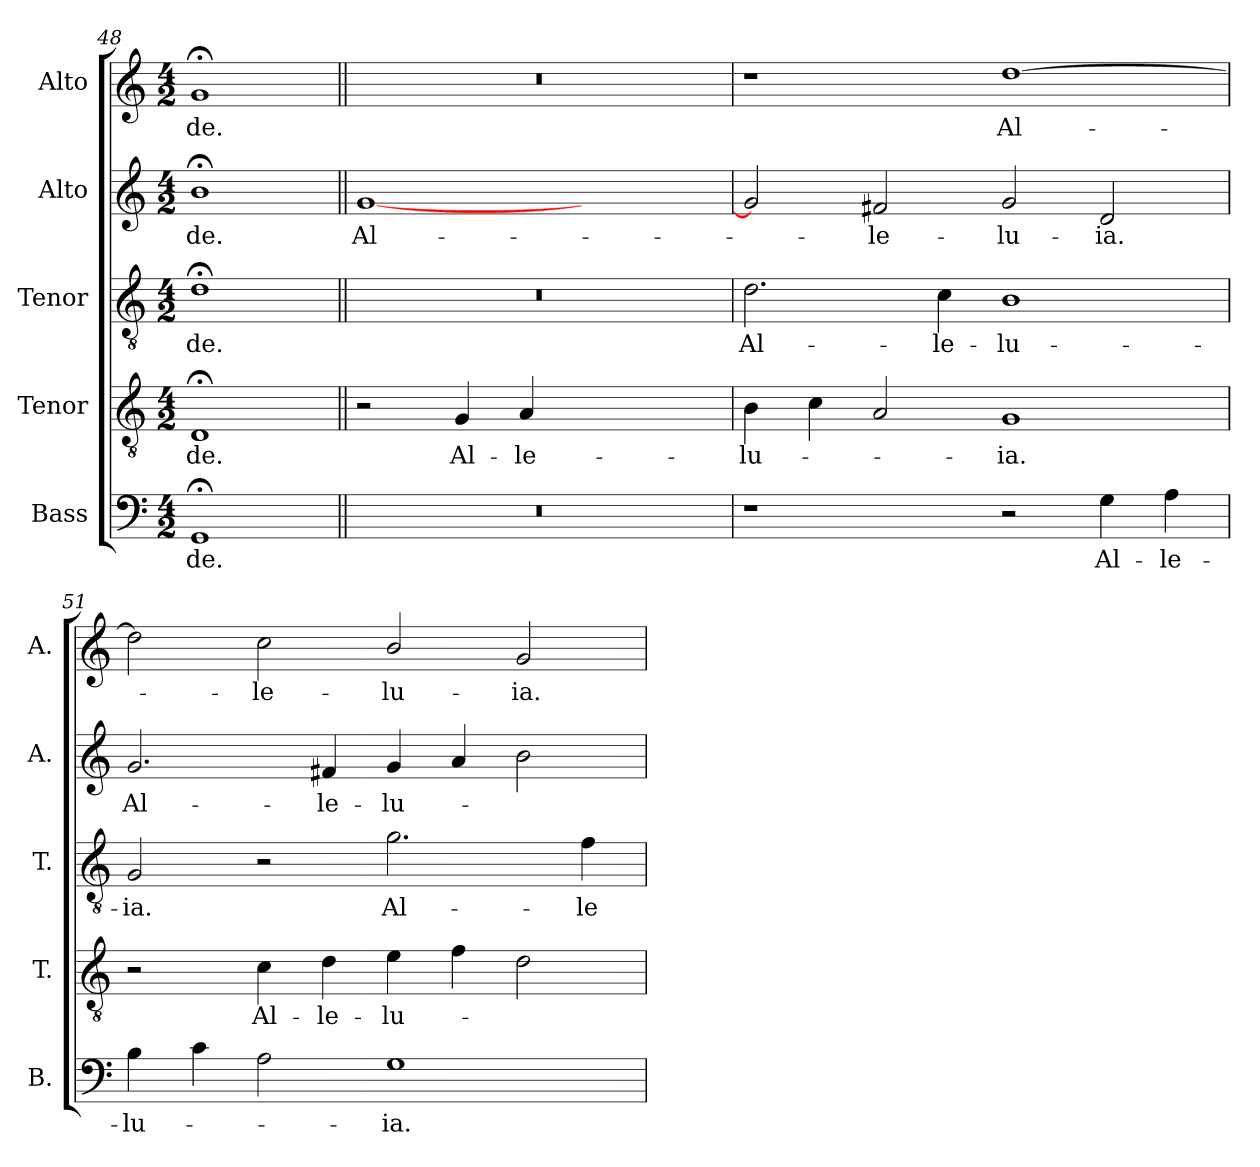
**kern	**text	**kern	**text	**kern	**text	**kern	**text	**kern	**text
*part5	*part5	*part4	*part4	*part3	*part3	*part2	*part2	*part1	*part1
*staff5	*staff5	*staff4	*staff4	*staff3	*staff3	*staff2	*staff2	*staff1	*staff1
*I"Bass	*	*I"Tenor	*	*I"Tenor	*	*I"Alto	*	*I"Alto	*
*I'B.	*	*I'T.	*	*I'T.	*	*I'A.	*	*I'A.	*
*clefF4	*	*clefGv2	*	*clefGv2	*	*clefG2	*	*clefG2	*
*	*	*ITrd7c12	*	*ITrd7c12	*	*	*	*	*
*k[]	*	*k[]	*	*k[]	*	*k[]	*	*k[]	*
*C:	*	*C:	*	*C:	*	*C:	*	*C:	*
*M4/2	*	*M4/2	*	*M4/2	*	*M4/2	*	*M4/2	*
=48	=48	=48	=48	=48	=48	=48	=48	=48	=48
!	!LO:LY:b:color=#000000	!	!	!	!	!	!	!	!
!	!	!	!LO:LY:b:color=#000000	!	!	!	!	!	!
!	!	!	!	!	!LO:LY:b:color=#000000	!	!	!	!
!	!	!	!	!	!	!	!LO:LY:b:color=#000000	!	!
!	!	!	!	!	!	!	!	!	!LO:LY:b:color=#000000
1GG;i	-de.	1DD;i	-de.	1D;i	-de.	1b;i	-de.	1g;i	-de.
!!LO:LB:g=z
=49||	=49||	=49||	=49||	=49||	=49||	=49||	=49||	=49||	=49||
!	!	!	!	!	!	!	!LO:LY:b:color=#000000	!	!
0r	.	2r	.	0r	.	[1gi	Al-	0r	.
!	!	!	!LO:LY:b:color=#000000	!	!	!	!	!	!
.	.	4GGi/	Al-	.	.	.	.	.	.
!	!	!	!LO:LY:b:color=#000000	!	!	!	!	!	!
.	.	4AAi/	-le-	.	.	.	.	.	.
.	.	1ryy	.	.	.	1ryy	.	.	.
=50	=50	=50	=50	=50	=50	=50	=50	=50	=50
!	!	!	!LO:LY:b:color=#000000	!	!	!	!	!	!
!	!	!	!	!	!LO:LY:b:color=#000000	!	!	!	!
1r	.	4BBi\	-lu-	2.Di\	Al-	2gi/]	.	1r	.
.	.	4Ci\	.	.	.	.	.	.	.
!	!	!	!	!	!	!	!LO:LY:b:color=#000000	!	!
.	.	2AAi/	.	.	.	2f#Xi/	-le-	.	.
!	!	!	!	!	!LO:LY:b:color=#000000	!	!	!	!
.	.	.	.	4Ci\	-le-	.	.	.	.
!	!	!	!LO:LY:b:color=#000000	!	!	!	!	!	!
!	!	!	!	!	!LO:LY:b:color=#000000	!	!	!	!
!	!	!	!	!	!	!	!LO:LY:b:color=#000000	!	!
!	!	!	!	!	!	!	!	!	!LO:LY:b:color=#000000
2r	.	1GGi	-ia.	1BBi	-lu-	2gi/	-lu-	[1ddi	Al-
!	!LO:LY:b:color=#000000	!	!	!	!	!	!	!	!
!	!	!	!	!	!	!	!LO:LY:b:color=#000000	!	!
4Gi\	Al-	.	.	.	.	2di/	-ia.	.	.
!	!LO:LY:b:color=#000000	!	!	!	!	!	!	!	!
4Ai\	-le-	.	.	.	.	.	.	.	.
=51	=51	=51	=51	=51	=51	=51	=51	=51	=51
!	!LO:LY:b:color=#000000	!	!	!	!	!	!	!	!
!	!	!	!	!	!LO:LY:b:color=#000000	!	!	!	!
!	!	!	!	!	!	!	!LO:LY:b:color=#000000	!	!
4Bi\	-lu-	2r	.	2GGi/	-ia.	2.gi/	Al-	2ddi\]	.
4ci\	.	.	.	.	.	.	.	.	.
!	!	!	!LO:LY:b:color=#000000	!	!	!	!	!	!
!	!	!	!	!	!	!	!	!	!LO:LY:b:color=#000000
2Ai\	.	4Ci\	Al-	2r	.	.	.	2cci\	-le-
!	!	!	!LO:LY:b:color=#000000	!	!	!	!	!	!
!	!	!	!	!	!	!	!LO:LY:b:color=#000000	!	!
.	.	4Di\	-le-	.	.	4f#Xi/	-le-	.	.
!	!LO:LY:b:color=#000000	!	!	!	!	!	!	!	!
!	!	!	!LO:LY:b:color=#000000	!	!	!	!	!	!
!	!	!	!	!	!LO:LY:b:color=#000000	!	!	!	!
!	!	!	!	!	!	!	!LO:LY:b:color=#000000	!	!
!	!	!	!	!	!	!	!	!	!LO:LY:b:color=#000000
1Gi	-ia.	4Ei\	-lu-	2.Gi\	Al-	4gi/	-lu-	2bi/	-lu-
.	.	4Fi\	.	.	.	4ai/	.	.	.
!	!	!	!	!	!	!	!	!	!LO:LY:b:color=#000000
.	.	2Di\	.	.	.	2bi\	.	2gi/	-ia.
!	!	!	!	!	!LO:LY:b:color=#000000	!	!	!	!
.	.	.	.	4Fi\	-le-	.	.	.	.
=	=	=	=	=	=	=	=	=	=
*-	*-	*-	*-	*-	*-	*-	*-	*-	*-
